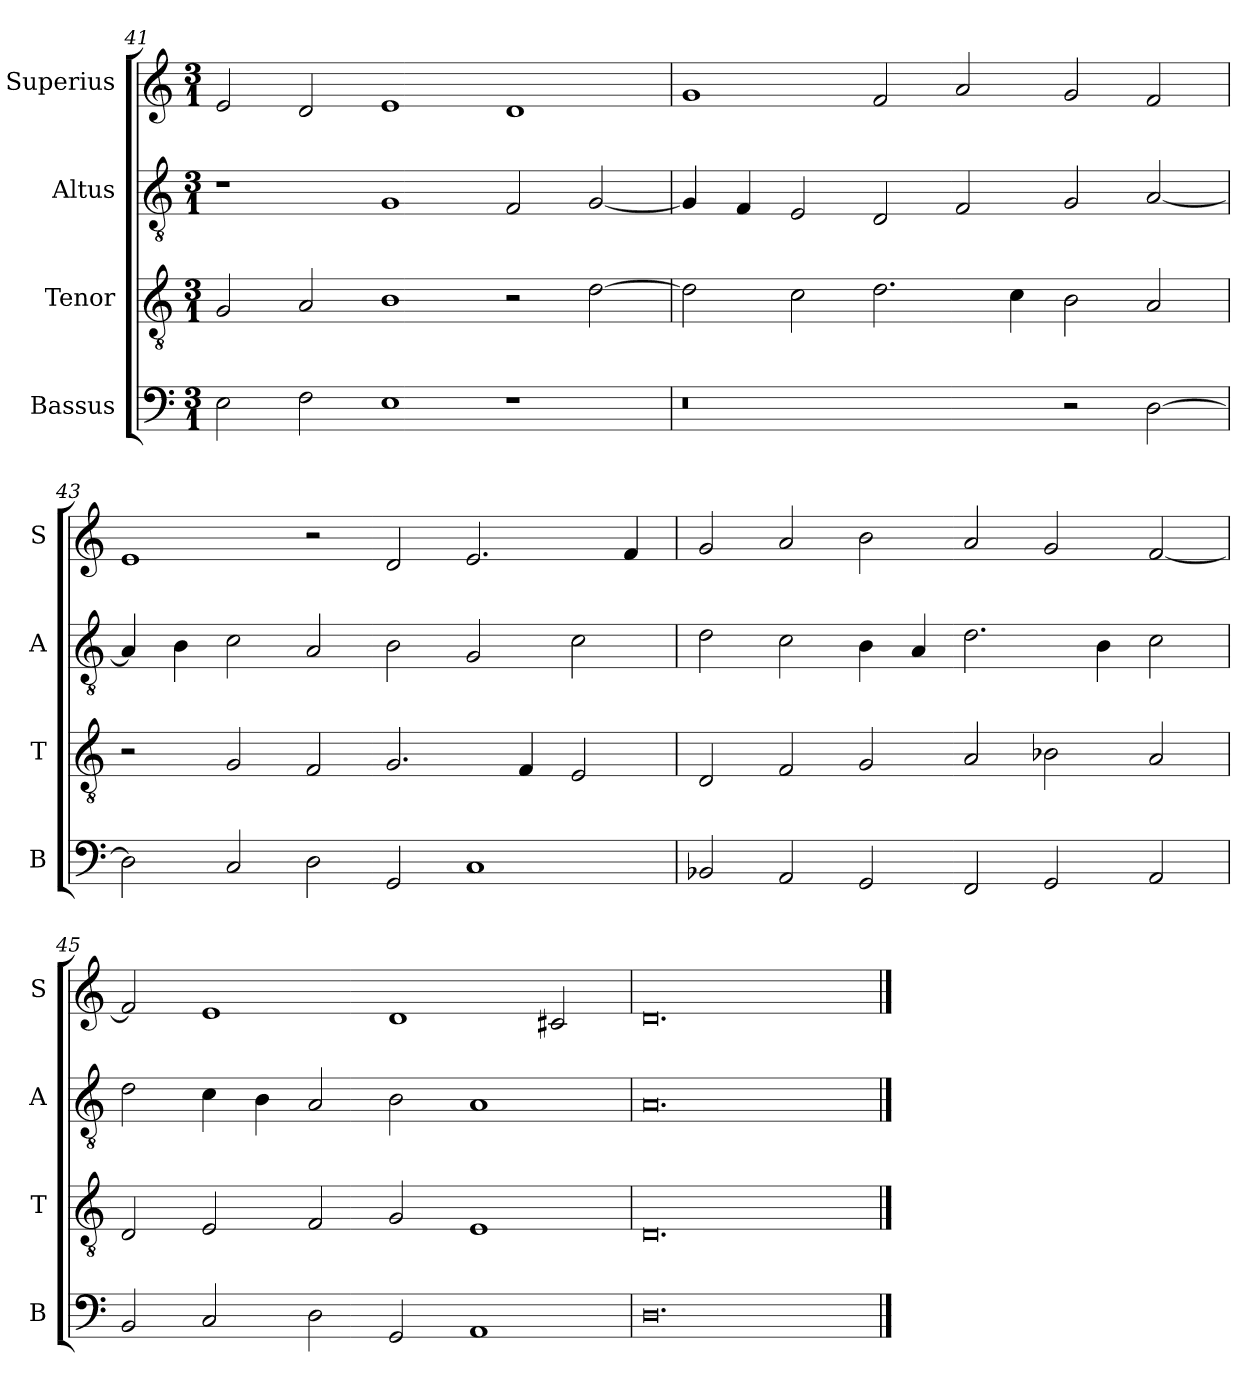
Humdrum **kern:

**kern	**kern	**kern	**kern
*part4	*part3	*part2	*part1
*staff4	*staff3	*staff2	*staff1
*I"Bassus	*I"Tenor	*I"Altus	*I"Superius
*I'B	*I'T	*I'A	*I'S
*clefF4	*clefGv2	*clefGv2	*clefG2
*k[]	*k[]	*k[]	*k[]
*M3/1	*M3/1	*M3/1	*M3/1
=41	=41	=41	=41
2E	2G	1r	2e
2F	2A	.	2d
1E	1B	1G	1e
1r	2r	2F	1d
.	[2d	[2G	.
=42	=42	=42	=42
0r	2d]	4G]	1g
.	.	4F	.
.	2c	2E	.
.	2.d	2D	2f
.	.	2F	2a
.	4c	.	.
2r	2B	2G	2g
[2D	2A	[2A	2f
=43	=43	=43	=43
2D]	2r	4A]	1e
.	.	4B	.
2C	2G	2c	.
2D	2F	2A	2r
2GG	2.G	2B	2d
1C	.	2G	2.e
.	4F	.	.
.	2E	2c	.
.	.	.	4f
=44	=44	=44	=44
2BB-X	2D	2d	2g
2AA	2F	2c	2a
2GG	2G	4B	2b
.	.	4A	.
2FF	2A	2.d	2a
2GG	2B-X	.	2g
.	.	4B	.
2AA	2A	2c	[2f
=45	=45	=45	=45
2BB	2D	2d	2f]
2C	2E	4c	1e
.	.	4B	.
2D	2F	2A	.
2GG	2G	2B	1d
1AA	1E	1A	.
.	.	.	2c#X
=46	=46	=46	=46
0.D	0.D	0.A	0.d
==	==	==	==
*-	*-	*-	*-
